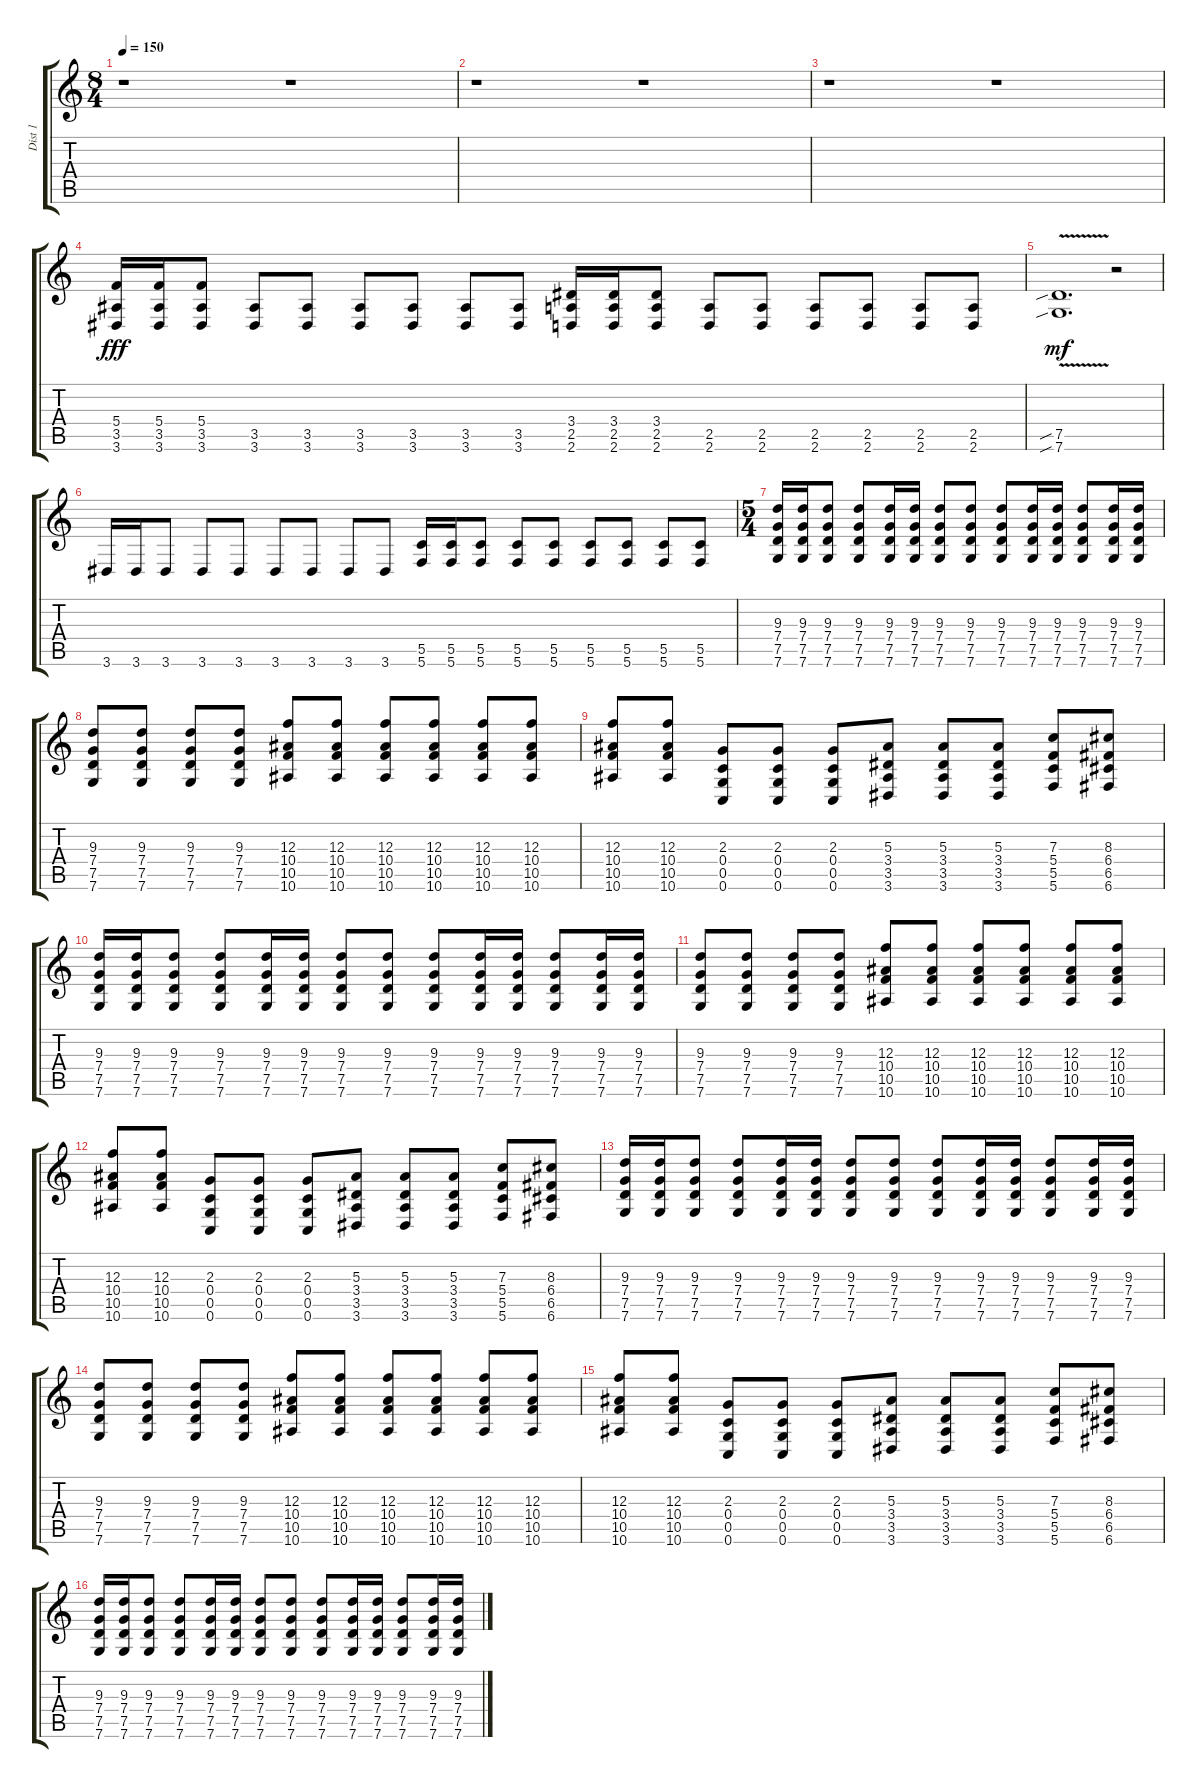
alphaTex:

\track ("Dist 1" "Dist 1") {instrument distortionguitar}
\staff {score tabs}
\tuning (D4 A3 F3 C3 G2 C2) {hide}
\ts (8 4)
\tempo 150
\clef g2
\ks c
r.1{dy f} r.1 |
r.1 r.1 |
r.1 r.1 |
(5.4 3.5 3.6).16{dy fff} (5.4 3.5 3.6).16 (5.4 3.5 3.6).8 (3.5 3.6).8 (3.5 3.6).8 (3.5 3.6).8 (3.5 3.6).8 (3.5 3.6).8 (3.5 3.6).8 (3.4 2.5 2.6).16 (3.4 2.5 2.6).16 (3.4 2.5 2.6).8 (2.5 2.6).8 (2.5 2.6).8 (2.5 2.6).8 (2.5 2.6).8 (2.5 2.6).8 (2.5 2.6).8 |
(7.5{sib} 7.6{v sib}).1{d dy mf} r.2 |
3.6.16 3.6.16 3.6.8 3.6.8 3.6.8 3.6.8 3.6.8 3.6.8 3.6.8 (5.5 5.6).16 (5.5 5.6).16 (5.5 5.6).8 (5.5 5.6).8 (5.5 5.6).8 (5.5 5.6).8 (5.5 5.6).8 (5.5 5.6).8 (5.5 5.6).8 |
\ts (5 4)
(9.3 7.4 7.5 7.6).16 (9.3 7.4 7.5 7.6).16 (9.3 7.4 7.5 7.6).8 (9.3 7.4 7.5 7.6).8 (9.3 7.4 7.5 7.6).16 (9.3 7.4 7.5 7.6).16 (9.3 7.4 7.5 7.6).8 (9.3 7.4 7.5 7.6).8 (9.3 7.4 7.5 7.6).8 (9.3 7.4 7.5 7.6).16 (9.3 7.4 7.5 7.6).16 (9.3 7.4 7.5 7.6).8 (9.3 7.4 7.5 7.6).16 (9.3 7.4 7.5 7.6).16 |
(9.3 7.4 7.5 7.6).8 (9.3 7.4 7.5 7.6).8 (9.3 7.4 7.5 7.6).8 (9.3 7.4 7.5 7.6).8 (12.3 10.4 10.5 10.6).8 (12.3 10.4 10.5 10.6).8 (12.3 10.4 10.5 10.6).8 (12.3 10.4 10.5 10.6).8 (12.3 10.4 10.5 10.6).8 (12.3 10.4 10.5 10.6).8 |
(12.3 10.4 10.5 10.6).8 (12.3 10.4 10.5 10.6).8 (2.3 0.4 0.5 0.6).8 (2.3 0.4 0.5 0.6).8 (2.3 0.4 0.5 0.6).8 (5.3 3.4 3.5 3.6).8 (5.3 3.4 3.5 3.6).8 (5.3 3.4 3.5 3.6).8 (7.3 5.4 5.5 5.6).8 (8.3 6.4 6.5 6.6).8 |
(9.3 7.4 7.5 7.6).16 (9.3 7.4 7.5 7.6).16 (9.3 7.4 7.5 7.6).8 (9.3 7.4 7.5 7.6).8 (9.3 7.4 7.5 7.6).16 (9.3 7.4 7.5 7.6).16 (9.3 7.4 7.5 7.6).8 (9.3 7.4 7.5 7.6).8 (9.3 7.4 7.5 7.6).8 (9.3 7.4 7.5 7.6).16 (9.3 7.4 7.5 7.6).16 (9.3 7.4 7.5 7.6).8 (9.3 7.4 7.5 7.6).16 (9.3 7.4 7.5 7.6).16 |
(9.3 7.4 7.5 7.6).8 (9.3 7.4 7.5 7.6).8 (9.3 7.4 7.5 7.6).8 (9.3 7.4 7.5 7.6).8 (12.3 10.4 10.5 10.6).8 (12.3 10.4 10.5 10.6).8 (12.3 10.4 10.5 10.6).8 (12.3 10.4 10.5 10.6).8 (12.3 10.4 10.5 10.6).8 (12.3 10.4 10.5 10.6).8 |
(12.3 10.4 10.5 10.6).8 (12.3 10.4 10.5 10.6).8 (2.3 0.4 0.5 0.6).8 (2.3 0.4 0.5 0.6).8 (2.3 0.4 0.5 0.6).8 (5.3 3.4 3.5 3.6).8 (5.3 3.4 3.5 3.6).8 (5.3 3.4 3.5 3.6).8 (7.3 5.4 5.5 5.6).8 (8.3 6.4 6.5 6.6).8 |
(9.3 7.4 7.5 7.6).16 (9.3 7.4 7.5 7.6).16 (9.3 7.4 7.5 7.6).8 (9.3 7.4 7.5 7.6).8 (9.3 7.4 7.5 7.6).16 (9.3 7.4 7.5 7.6).16 (9.3 7.4 7.5 7.6).8 (9.3 7.4 7.5 7.6).8 (9.3 7.4 7.5 7.6).8 (9.3 7.4 7.5 7.6).16 (9.3 7.4 7.5 7.6).16 (9.3 7.4 7.5 7.6).8 (9.3 7.4 7.5 7.6).16 (9.3 7.4 7.5 7.6).16 |
(9.3 7.4 7.5 7.6).8 (9.3 7.4 7.5 7.6).8 (9.3 7.4 7.5 7.6).8 (9.3 7.4 7.5 7.6).8 (12.3 10.4 10.5 10.6).8 (12.3 10.4 10.5 10.6).8 (12.3 10.4 10.5 10.6).8 (12.3 10.4 10.5 10.6).8 (12.3 10.4 10.5 10.6).8 (12.3 10.4 10.5 10.6).8 |
(12.3 10.4 10.5 10.6).8 (12.3 10.4 10.5 10.6).8 (2.3 0.4 0.5 0.6).8 (2.3 0.4 0.5 0.6).8 (2.3 0.4 0.5 0.6).8 (5.3 3.4 3.5 3.6).8 (5.3 3.4 3.5 3.6).8 (5.3 3.4 3.5 3.6).8 (7.3 5.4 5.5 5.6).8 (8.3 6.4 6.5 6.6).8 |
(9.3 7.4 7.5 7.6).16 (9.3 7.4 7.5 7.6).16 (9.3 7.4 7.5 7.6).8 (9.3 7.4 7.5 7.6).8 (9.3 7.4 7.5 7.6).16 (9.3 7.4 7.5 7.6).16 (9.3 7.4 7.5 7.6).8 (9.3 7.4 7.5 7.6).8 (9.3 7.4 7.5 7.6).8 (9.3 7.4 7.5 7.6).16 (9.3 7.4 7.5 7.6).16 (9.3 7.4 7.5 7.6).8 (9.3 7.4 7.5 7.6).16 (9.3 7.4 7.5 7.6).16
